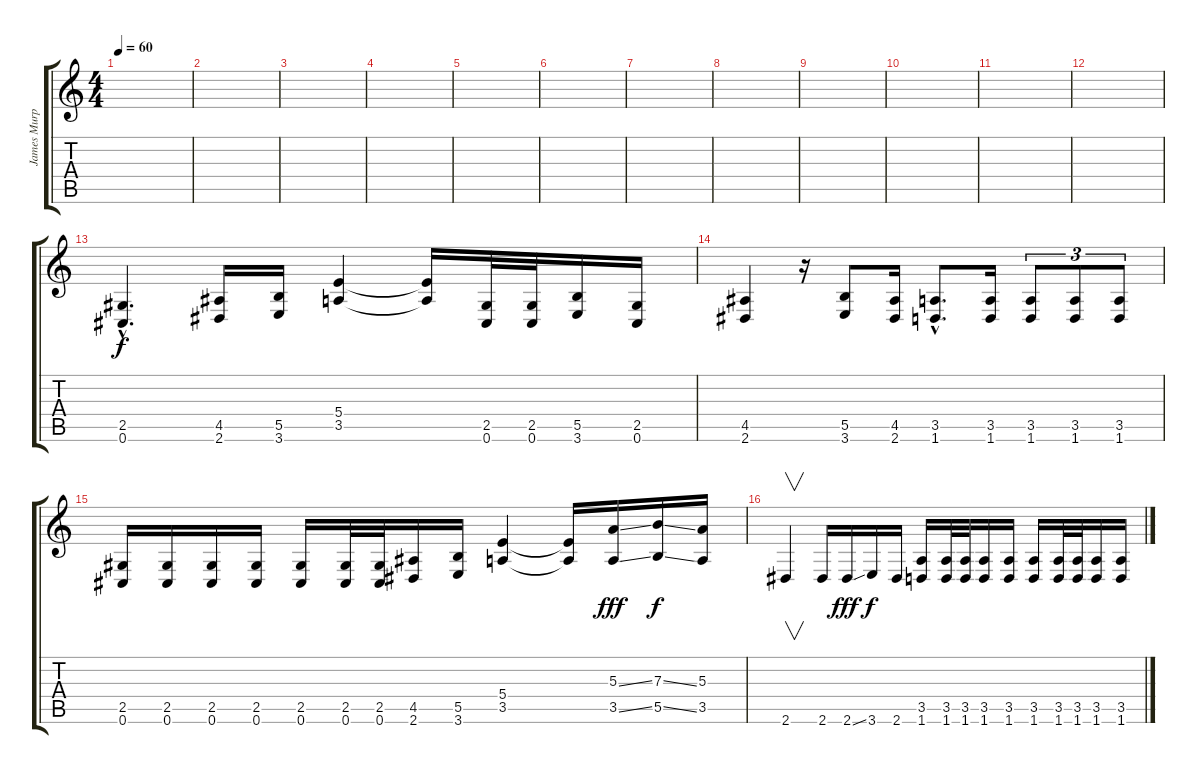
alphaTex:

\track ("James Murphy Distortion" "James Murp") {instrument distortionguitar}
\staff {score tabs}
\tuning (Db4 Ab3 E3 B2 Gb2 Db2) {hide}
\ts (4 4)
\tempo 60
\clef g2
\ks c
|
|
|
|
|
|
|
|
|
|
|
|
(2.5{hac} 0.6{hac}).4{d} (4.5 2.6).16 (5.5 3.6).16 (5.4 3.5).4 (5.4{t} 3.5{t}).16 (2.5 0.6).32 (2.5 0.6).32 (5.5 3.6).16 (2.5 0.6).16 |
(4.5 2.6).4 r.16 (5.5 3.6).8 (4.5 2.6).16 (3.5{hac} 1.6{hac}).8{d} (3.5 1.6).16 (3.5 1.6).8{tu (3 2)} (3.5 1.6).8{tu (3 2)} (3.5 1.6).8{tu (3 2)} |
(2.5 0.6).16 (2.5 0.6).16 (2.5 0.6).16 (2.5 0.6).16 (2.5 0.6).16 (2.5 0.6).32 (2.5 0.6).32 (4.5 2.6).16 (5.5 3.6).16 (5.4 3.5).4 (5.4{t} 3.5{t}).16 (5.3{ss} 3.5{ss}).16{dy fff} (7.3{ss} 5.5{ss}).16{dy f} (5.3 3.5).16 |
2.6.4{v} 2.6.16 2.6{ss}.16{dy fff} 3.6.16{dy f} 2.6.16 (3.5 1.6).16 (3.5 1.6).32 (3.5 1.6).32 (3.5 1.6).16 (3.5 1.6).16 (3.5 1.6).16 (3.5 1.6).32 (3.5 1.6).32 (3.5 1.6).16 (3.5 1.6).16
